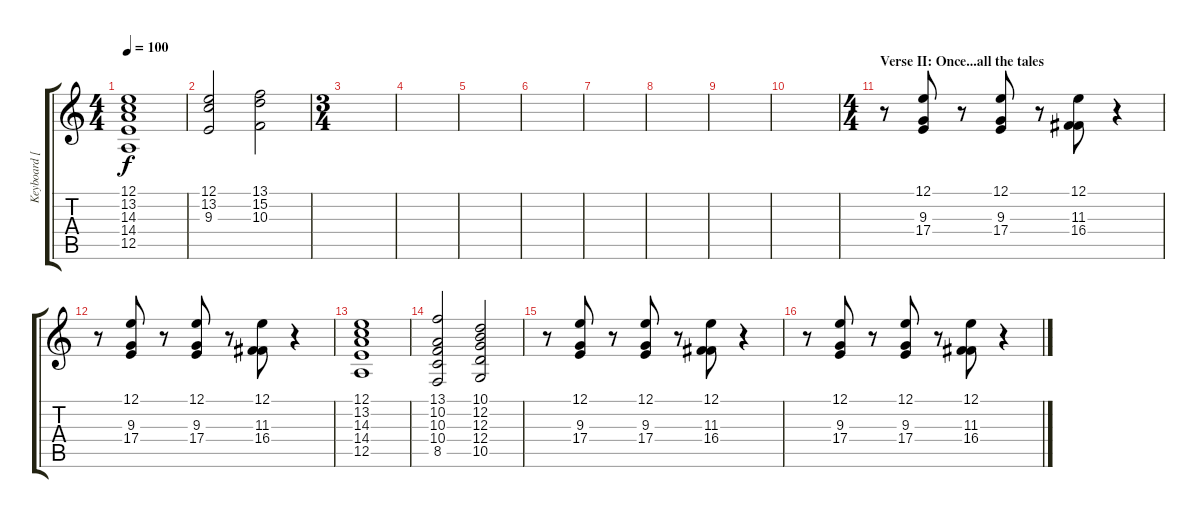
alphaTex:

\track ("Keyboard [Tuomas]" "Keyboard [") {instrument stringensemble1}
\staff {score tabs}
\tuning (E4 B3 G3 D3 A2 E2) {hide}
\ts (4 4)
\tempo 100
\clef g2
\ks c
(12.1 13.2 14.3 14.4 12.5).1{dy f} |
(12.1 13.2 9.3).2 (13.1 15.2 10.3).2 |
\ts (3 4)
|
|
|
|
|
|
|
|
\ts (4 4)
\section ("" "Verse II: Once...all the tales")
r.8 (12.1 9.3 17.4).8 r.8 (12.1 9.3 17.4).8 r.8 (12.1 11.3 16.4).8 r.4 |
r.8 (12.1 9.3 17.4).8 r.8 (12.1 9.3 17.4).8 r.8 (12.1 11.3 16.4).8 r.4 |
(12.1 13.2 14.3 14.4 12.5).1 |
(13.1 10.2 10.3 10.4 8.5).2 (10.1 12.2 12.3 12.4 10.5).2 |
r.8 (12.1 9.3 17.4).8 r.8 (12.1 9.3 17.4).8 r.8 (12.1 11.3 16.4).8 r.4 |
r.8 (12.1 9.3 17.4).8 r.8 (12.1 9.3 17.4).8 r.8 (12.1 11.3 16.4).8 r.4
